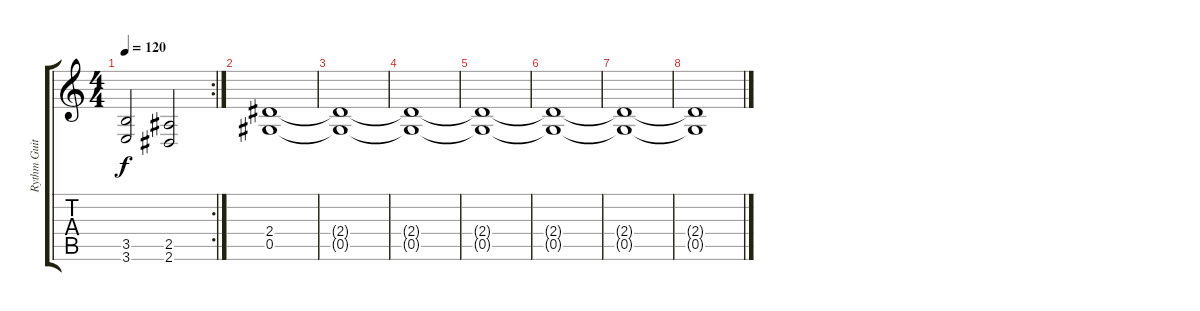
\track ("Rythm Guitar" "Rythm Guit") {instrument distortionguitar}
\staff {score tabs}
\tuning (Eb4 Bb3 Gb3 Db3 Ab2 Db2) {hide}
\rc 2
\ts (4 4)
\tempo 120
\clef g2
\ks c
(3.5 3.6).2{dy f} (2.5 2.6).2 |
(2.4 0.5).1 |
(2.4{t} 0.5{t}).1 |
(2.4{t} 0.5{t}).1{volume 0} |
(2.4{t} 0.5{t}).1 |
(2.4{t} 0.5{t}).1 |
(2.4{t} 0.5{t}).1 |
(2.4{t} 0.5{t}).1
